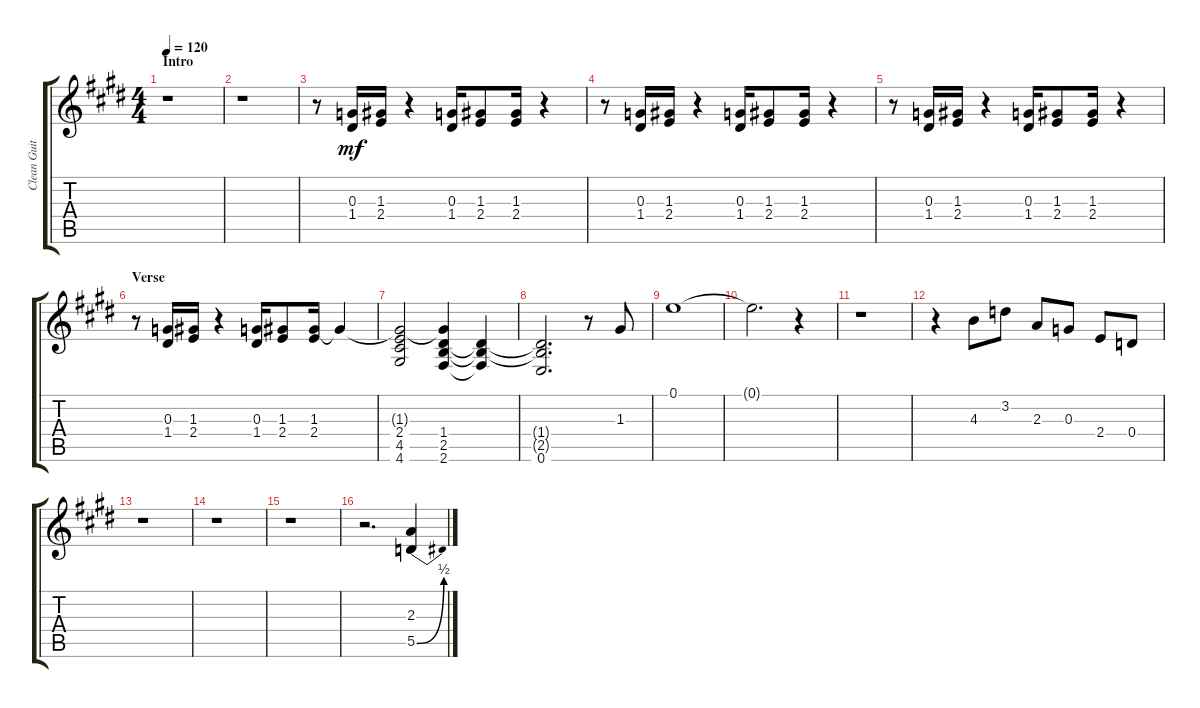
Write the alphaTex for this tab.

\track ("Clean Guitar" "Clean Guit") {instrument electricguitarjazz}
\staff {score tabs}
\tuning (E4 B3 G3 D3 A2 E2) {hide}
\ts (4 4)
\section ("" "Intro")
\tempo 120
\clef g2
\ks c#minor
r.1{dy mf instrument electricguitarjazz} |
r.1 |
r.8 (0.3 1.4).16 (1.3 2.4).16 r.4 (0.3 1.4).16 (1.3 2.4).8 (1.3 2.4).16 r.4 |
r.8 (0.3 1.4).16 (1.3 2.4).16 r.4 (0.3 1.4).16 (1.3 2.4).8 (1.3 2.4).16 r.4 |
r.8 (0.3 1.4).16 (1.3 2.4).16 r.4 (0.3 1.4).16 (1.3 2.4).8 (1.3 2.4).16 r.4 |
\section ("" "Verse")
r.8 (0.3 1.4).16 (1.3 2.4).16 r.4 (0.3 1.4).16 (1.3 2.4).8 (1.3 2.4).16 1.3{t}.4 |
(1.3{t} 2.4 4.5 4.6).2 (1.3{t} 1.4 2.5 2.6).4 (1.4{t} 2.5{t} 2.6{t}).4 |
(1.4{t} 2.5{t} 0.6).2{d} r.8 1.3.8 |
0.1.1 |
0.1{t}.2{d} r.4 |
r.1 |
r.4 4.3.8 3.2.8 2.3.8 0.3.8 2.4.8 0.4.8 |
r.1 |
r.1 |
r.1 |
r.2{d} (2.3 5.5{be (bend 0 0 60 2)}).4
